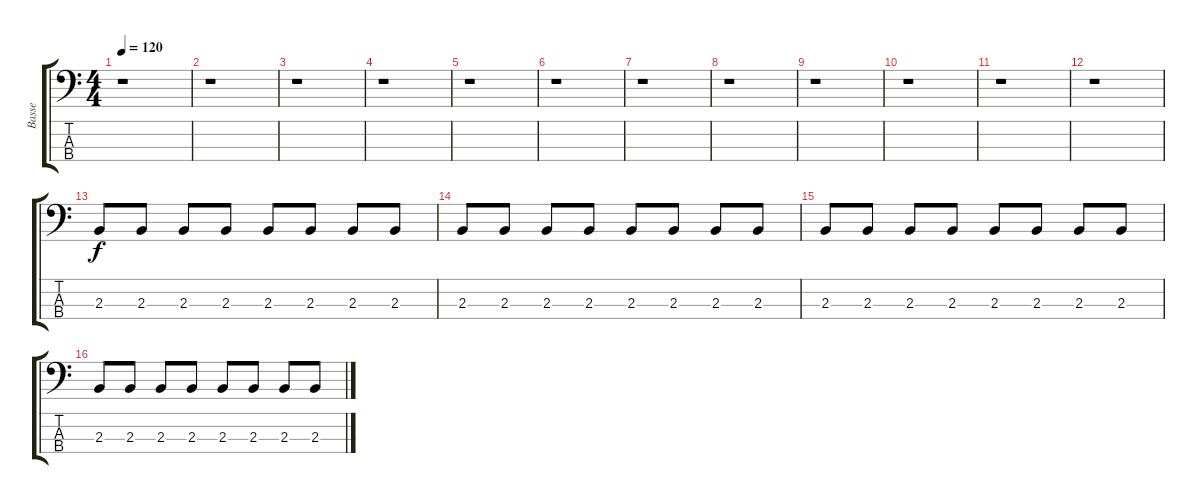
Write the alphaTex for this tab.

\track ("Basse" "Basse") {instrument electricbasspick}
\staff {score tabs}
\tuning (G2 D2 A1 E1) {hide}
\ts (4 4)
\tempo 120
\clef f4
\ks c
r.1{dy f} |
r.1 |
r.1 |
r.1 |
r.1 |
r.1 |
r.1 |
r.1 |
r.1 |
r.1 |
r.1 |
r.1 |
2.3.8 2.3.8 2.3.8 2.3.8 2.3.8 2.3.8 2.3.8 2.3.8 |
2.3.8 2.3.8 2.3.8 2.3.8 2.3.8 2.3.8 2.3.8 2.3.8 |
2.3.8 2.3.8 2.3.8 2.3.8 2.3.8 2.3.8 2.3.8 2.3.8 |
2.3.8 2.3.8 2.3.8 2.3.8 2.3.8 2.3.8 2.3.8 2.3.8
